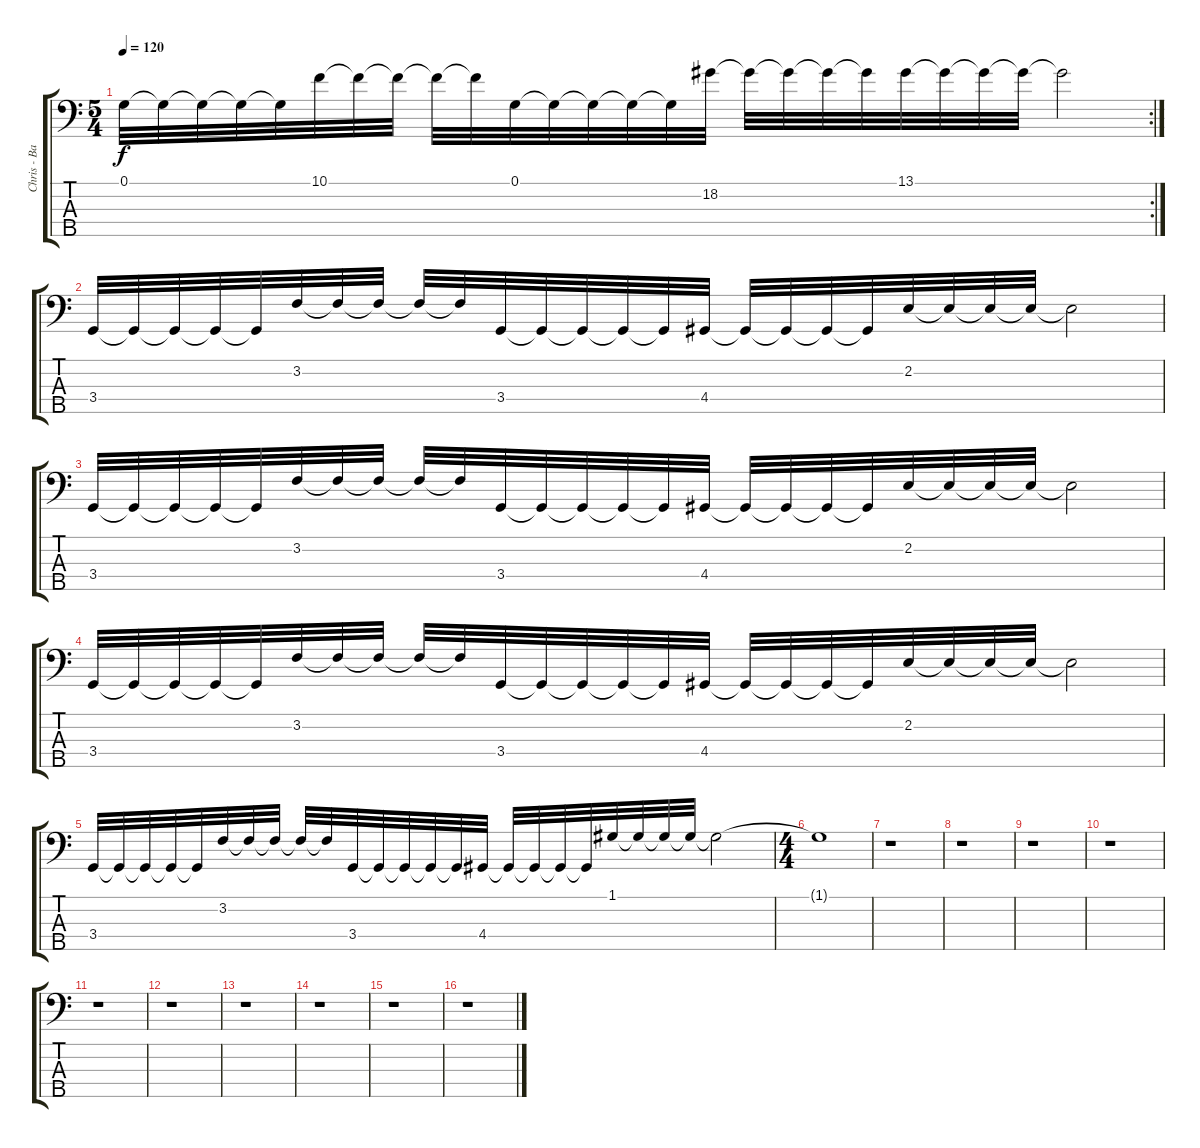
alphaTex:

\track ("Chris - Bass - (Five String)" "Chris - Ba") {instrument electricbassfinger}
\staff {score tabs}
\tuning (G2 D2 A1 E1 B0) {hide}
\rc 2
\ts (5 4)
\tempo 120
\clef f4
\ks c
0.1.32{dy f} 0.1{t}.32 0.1{t}.32 0.1{t}.32 0.1{t}.32 10.1.32 10.1{t}.32 10.1{t}.32 10.1{t}.32 10.1{t}.32 0.1.32 0.1{t}.32 0.1{t}.32 0.1{t}.32 0.1{t}.32 18.2.32 18.2{t}.32 18.2{t}.32 18.2{t}.32 18.2{t}.32 13.1.32 13.1{t}.32 13.1{t}.32 13.1{t}.32 13.1{t}.2 |
3.4.32 3.4{t}.32 3.4{t}.32 3.4{t}.32 3.4{t}.32 3.2.32 3.2{t}.32 3.2{t}.32 3.2{t}.32 3.2{t}.32 3.4.32 3.4{t}.32 3.4{t}.32 3.4{t}.32 3.4{t}.32 4.4.32 4.4{t}.32 4.4{t}.32 4.4{t}.32 4.4{t}.32 2.2.32 2.2{t}.32 2.2{t}.32 2.2{t}.32 2.2{t}.2 |
3.4.32 3.4{t}.32 3.4{t}.32 3.4{t}.32 3.4{t}.32 3.2.32 3.2{t}.32 3.2{t}.32 3.2{t}.32 3.2{t}.32 3.4.32 3.4{t}.32 3.4{t}.32 3.4{t}.32 3.4{t}.32 4.4.32 4.4{t}.32 4.4{t}.32 4.4{t}.32 4.4{t}.32 2.2.32 2.2{t}.32 2.2{t}.32 2.2{t}.32 2.2{t}.2 |
3.4.32 3.4{t}.32 3.4{t}.32 3.4{t}.32 3.4{t}.32 3.2.32 3.2{t}.32 3.2{t}.32 3.2{t}.32 3.2{t}.32 3.4.32 3.4{t}.32 3.4{t}.32 3.4{t}.32 3.4{t}.32 4.4.32 4.4{t}.32 4.4{t}.32 4.4{t}.32 4.4{t}.32 2.2.32 2.2{t}.32 2.2{t}.32 2.2{t}.32 2.2{t}.2 |
3.4.32 3.4{t}.32 3.4{t}.32 3.4{t}.32 3.4{t}.32 3.2.32 3.2{t}.32 3.2{t}.32 3.2{t}.32 3.2{t}.32 3.4.32 3.4{t}.32 3.4{t}.32 3.4{t}.32 3.4{t}.32 4.4.32 4.4{t}.32 4.4{t}.32 4.4{t}.32 4.4{t}.32 1.1.32 1.1{t}.32 1.1{t}.32 1.1{t}.32 1.1{t}.2 |
\ts (4 4)
1.1{t}.1 |
r.1 |
r.1 |
r.1 |
r.1 |
r.1 |
r.1 |
r.1 |
r.1 |
r.1 |
r.1
